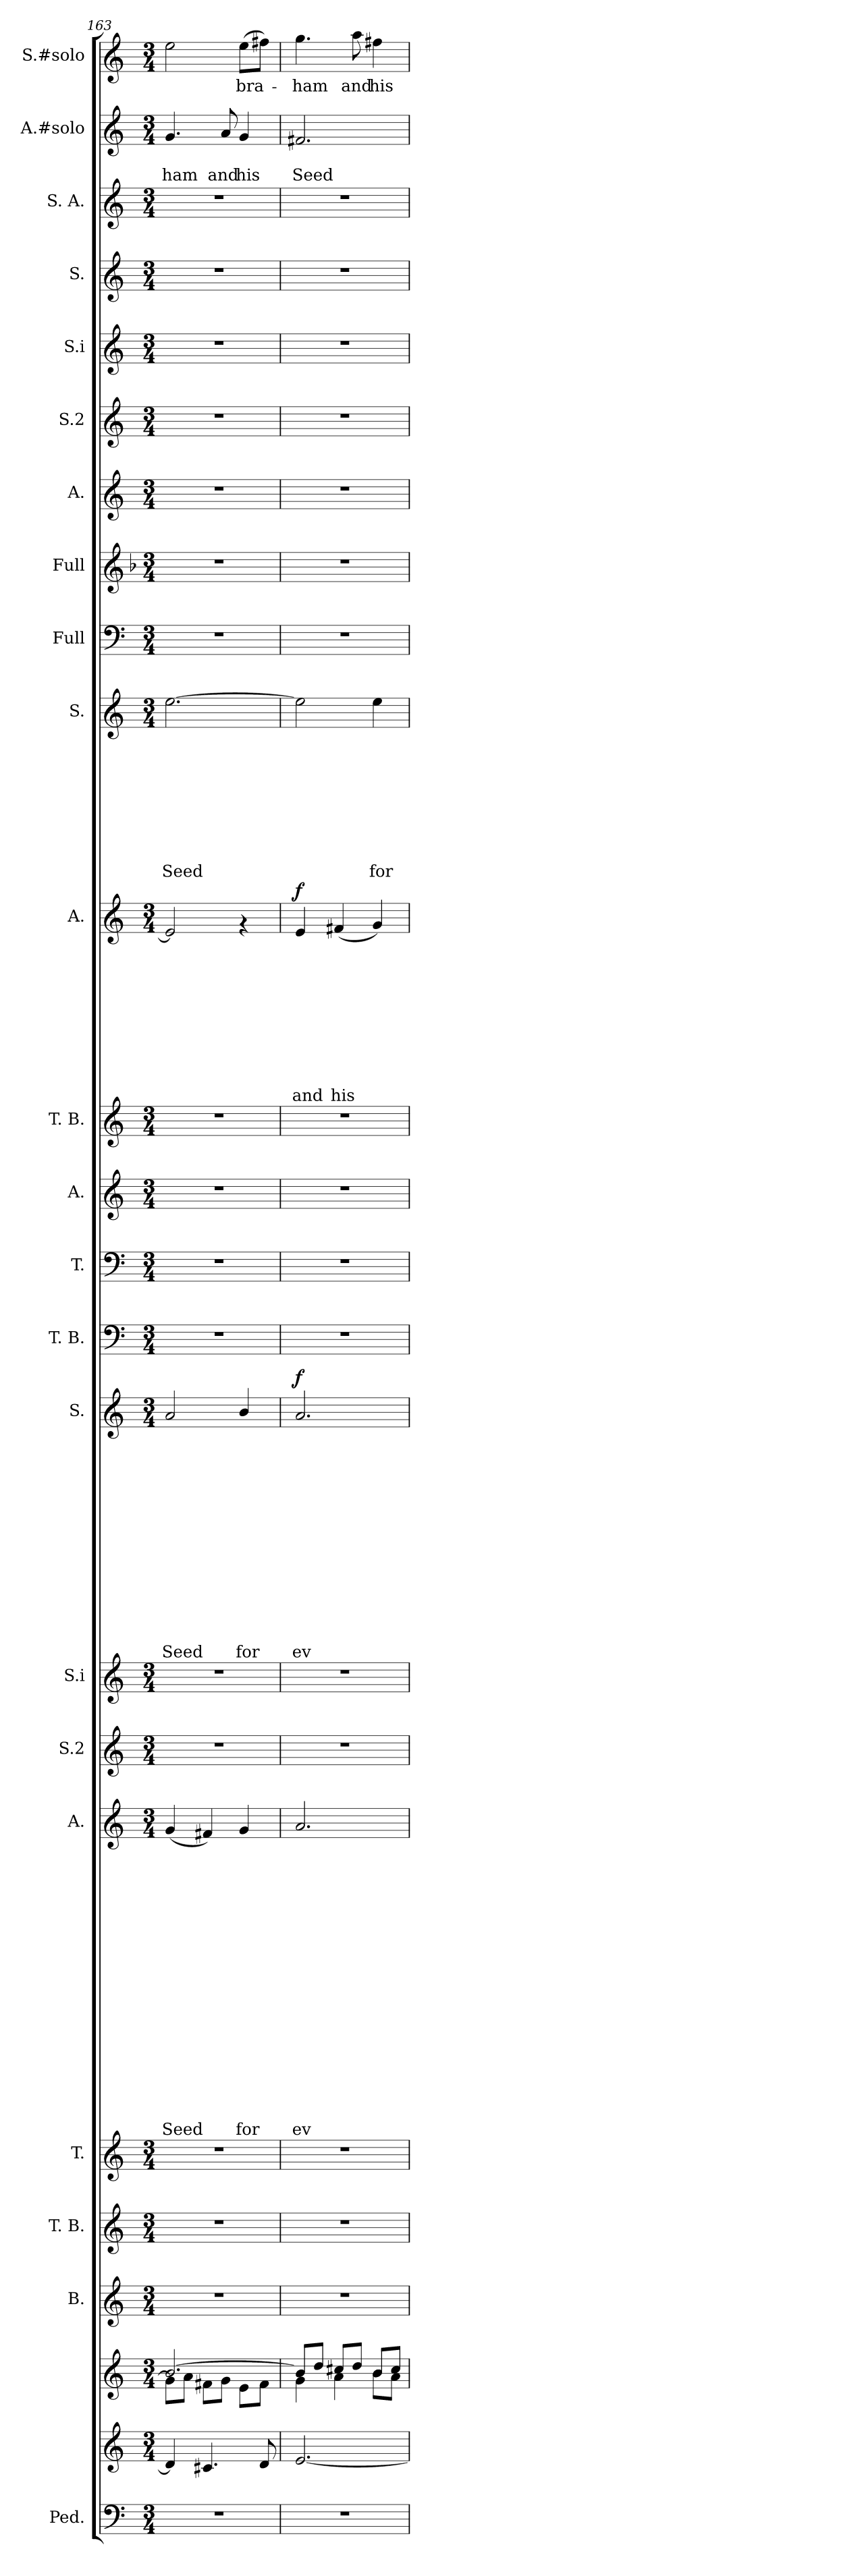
**kern	**kern	**kern	**kern	**kern	**kern	**kern	**text	**text	**text	**text	**text	**text	**text	**text	**text	**text	**text	**text	**text	**text	**text	**text	**text	**text	**kern	**kern	**kern	**text	**text	**text	**text	**text	**text	**text	**text	**text	**text	**text	**text	**text	**text	**dynam	**kern	**kern	**kern	**kern	**kern	**text	**text	**text	**text	**text	**text	**text	**text	**text	**text	**dynam	**kern	**text	**text	**text	**text	**text	**text	**text	**text	**text	**kern	**kern	**kern	**kern	**kern	**kern	**kern	**kern	**text	**text	**kern	**text
*part25	*part24	*part23	*part22	*part21	*part20	*part19	*part19	*part19	*part19	*part19	*part19	*part19	*part19	*part19	*part19	*part19	*part19	*part19	*part19	*part19	*part19	*part19	*part19	*part19	*part18	*part17	*part16	*part16	*part16	*part16	*part16	*part16	*part16	*part16	*part16	*part16	*part16	*part16	*part16	*part16	*part16	*part16	*part15	*part14	*part13	*part12	*part11	*part11	*part11	*part11	*part11	*part11	*part11	*part11	*part11	*part11	*part11	*part11	*part10	*part10	*part10	*part10	*part10	*part10	*part10	*part10	*part10	*part10	*part9	*part8	*part7	*part6	*part5	*part4	*part3	*part2	*part2	*part2	*part1	*part1
*staff25	*staff24	*staff23	*staff22	*staff21	*staff20	*staff19	*staff19	*staff19	*staff19	*staff19	*staff19	*staff19	*staff19	*staff19	*staff19	*staff19	*staff19	*staff19	*staff19	*staff19	*staff19	*staff19	*staff19	*staff19	*staff18	*staff17	*staff16	*staff16	*staff16	*staff16	*staff16	*staff16	*staff16	*staff16	*staff16	*staff16	*staff16	*staff16	*staff16	*staff16	*staff16	*staff16	*staff15	*staff14	*staff13	*staff12	*staff11	*staff11	*staff11	*staff11	*staff11	*staff11	*staff11	*staff11	*staff11	*staff11	*staff11	*staff11	*staff10	*staff10	*staff10	*staff10	*staff10	*staff10	*staff10	*staff10	*staff10	*staff10	*staff9	*staff8	*staff7	*staff6	*staff5	*staff4	*staff3	*staff2	*staff2	*staff2	*staff1	*staff1
*I"Ped.	*	*	*I"B.	*I"T. B.	*I"T.	*I"A.	*	*	*	*	*	*	*	*	*	*	*	*	*	*	*	*	*	*	*I"S.2	*I"S.i	*I"S.	*	*	*	*	*	*	*	*	*	*	*	*	*	*	*	*I"T. B.	*I"T.	*I"A.	*I"T. B.	*I"A.	*	*	*	*	*	*	*	*	*	*	*	*I"S.	*	*	*	*	*	*	*	*	*	*I"Full	*I"Full	*I"A.	*I"S.2	*I"S.i	*I"S.	*I"S. A.	*I"A.#solo	*	*	*I"S.#solo	*
*I'Ped.	*	*	*	*I'T. B.	*I'T.	*I'A.	*	*	*	*	*	*	*	*	*	*	*	*	*	*	*	*	*	*	*I'S.2	*I'S.i	*I'S.	*	*	*	*	*	*	*	*	*	*	*	*	*	*	*	*I'T. B.	*I'T.	*	*I'T. B.	*I'A.	*	*	*	*	*	*	*	*	*	*	*	*I'S.	*	*	*	*	*	*	*	*	*	*	*	*I'A.	*I'S.2	*I'S.i	*I'S.	*I'S. A.	*I'A.#solo	*	*	*I'S.#solo	*
*clefF4	*clefG2	*clefG2	*clefG2	*clefG2	*clefG2	*clefG2	*	*	*	*	*	*	*	*	*	*	*	*	*	*	*	*	*	*	*clefG2	*clefG2	*clefG2	*	*	*	*	*	*	*	*	*	*	*	*	*	*	*	*clefF4	*clefF4	*clefG2	*clefG2	*clefG2	*	*	*	*	*	*	*	*	*	*	*	*clefG2	*	*	*	*	*	*	*	*	*	*clefF4	*clefG2	*clefG2	*clefG2	*clefG2	*clefG2	*clefG2	*clefG2	*	*	*clefG2	*
*	*	*	*	*	*	*	*	*	*	*	*	*	*	*	*	*	*	*	*	*	*	*	*	*	*	*	*	*	*	*	*	*	*	*	*	*	*	*	*	*	*	*	*	*	*	*	*	*	*	*	*	*	*	*	*	*	*	*	*	*	*	*	*	*	*	*	*	*	*	*ITrd3c5	*	*	*	*	*	*	*	*	*	*
*k[]	*k[]	*k[]	*k[]	*k[]	*k[]	*k[]	*	*	*	*	*	*	*	*	*	*	*	*	*	*	*	*	*	*	*k[]	*k[]	*k[]	*	*	*	*	*	*	*	*	*	*	*	*	*	*	*	*k[]	*k[]	*k[]	*k[]	*k[]	*	*	*	*	*	*	*	*	*	*	*	*k[]	*	*	*	*	*	*	*	*	*	*k[]	*k[]	*k[]	*k[]	*k[]	*k[]	*k[]	*k[]	*	*	*k[]	*
*C:	*C:	*C:	*C:	*C:	*C:	*C:	*	*	*	*	*	*	*	*	*	*	*	*	*	*	*	*	*	*	*C:	*C:	*C:	*	*	*	*	*	*	*	*	*	*	*	*	*	*	*	*C:	*C:	*C:	*C:	*C:	*	*	*	*	*	*	*	*	*	*	*	*C:	*	*	*	*	*	*	*	*	*	*C:	*C:	*C:	*C:	*C:	*C:	*C:	*C:	*	*	*C:	*
*M3/4	*M3/4	*M3/4	*M3/4	*M3/4	*M3/4	*M3/4	*	*	*	*	*	*	*	*	*	*	*	*	*	*	*	*	*	*	*M3/4	*M3/4	*M3/4	*	*	*	*	*	*	*	*	*	*	*	*	*	*	*	*M3/4	*M3/4	*M3/4	*M3/4	*M3/4	*	*	*	*	*	*	*	*	*	*	*	*M3/4	*	*	*	*	*	*	*	*	*	*M3/4	*M3/4	*M3/4	*M3/4	*M3/4	*M3/4	*M3/4	*M3/4	*	*	*M3/4	*
=163	=163	=163	=163	=163	=163	=163	=163	=163	=163	=163	=163	=163	=163	=163	=163	=163	=163	=163	=163	=163	=163	=163	=163	=163	=163	=163	=163	=163	=163	=163	=163	=163	=163	=163	=163	=163	=163	=163	=163	=163	=163	=163	=163	=163	=163	=163	=163	=163	=163	=163	=163	=163	=163	=163	=163	=163	=163	=163	=163	=163	=163	=163	=163	=163	=163	=163	=163	=163	=163	=163	=163	=163	=163	=163	=163	=163	=163	=163	=163	=163
*	*	*^	*	*	*	*	*	*	*	*	*	*	*	*	*	*	*	*	*	*	*	*	*	*	*	*	*	*	*	*	*	*	*	*	*	*	*	*	*	*	*	*	*	*	*	*	*	*	*	*	*	*	*	*	*	*	*	*	*	*	*	*	*	*	*	*	*	*	*	*	*	*	*	*	*	*	*	*	*	*
!	!	!	!	!	!	!	!	!	!	!	!	!	!	!	!	!	!	!	!	!	!	!	!	!	!LO:LY:b	!	!	!	!	!	!	!	!	!	!	!	!	!	!	!	!	!LO:LY:b	!	!	!	!	!	!	!	!	!	!	!	!	!	!	!	!	!	!	!	!	!	!	!	!	!	!	!LO:LY:b	!	!	!	!	!	!	!	!	!	!LO:LY:b	!	!
2.r	4d/]	[>2.b/	8g\L]	2.r	2.r	2.r	(<4g/	.	.	.	.	.	.	.	.	.	.	.	.	.	.	.	.	.	Seed	2.r	2.r	2a/	.	.	.	.	.	.	.	.	.	.	.	.	.	Seed	.	2.r	2.r	2.r	2.r	2e/]	.	.	.	.	.	.	.	.	.	.	.	[>2.ee\	.	.	.	.	.	.	.	.	Seed	2.r	2.r	2.r	2.r	2.r	2.r	2.r	4.g/	.	-ham	2ee\	.
.	.	.	8a\J	.	.	.	.	.	.	.	.	.	.	.	.	.	.	.	.	.	.	.	.	.	.	.	.	.	.	.	.	.	.	.	.	.	.	.	.	.	.	.	.	.	.	.	.	.	.	.	.	.	.	.	.	.	.	.	.	.	.	.	.	.	.	.	.	.	.	.	.	.	.	.	.	.	.	.	.	.	.
.	4.c#X/	.	8f#X\L	.	.	.	4f#X/)	.	.	.	.	.	.	.	.	.	.	.	.	.	.	.	.	.	.	.	.	.	.	.	.	.	.	.	.	.	.	.	.	.	.	.	.	.	.	.	.	.	.	.	.	.	.	.	.	.	.	.	.	.	.	.	.	.	.	.	.	.	.	.	.	.	.	.	.	.	.	.	.	.	.
!	!	!	!	!	!	!	!	!	!	!	!	!	!	!	!	!	!	!	!	!	!	!	!	!	!	!	!	!	!	!	!	!	!	!	!	!	!	!	!	!	!	!	!	!	!	!	!	!	!	!	!	!	!	!	!	!	!	!	!	!	!	!	!	!	!	!	!	!	!	!	!	!	!	!	!	!	!	!	!LO:LY:b	!	!
.	.	.	8g\J	.	.	.	.	.	.	.	.	.	.	.	.	.	.	.	.	.	.	.	.	.	.	.	.	.	.	.	.	.	.	.	.	.	.	.	.	.	.	.	.	.	.	.	.	.	.	.	.	.	.	.	.	.	.	.	.	.	.	.	.	.	.	.	.	.	.	.	.	.	.	.	.	.	8a/	.	and	.	.
!	!	!	!	!	!	!	!	!	!	!	!	!	!	!	!	!	!	!	!	!	!	!	!	!	!LO:LY:b	!	!	!	!	!	!	!	!	!	!	!	!	!	!	!	!	!LO:LY:b	!	!	!	!	!	!	!	!	!	!	!	!	!	!	!	!	!	!	!	!	!	!	!	!	!	!	!	!	!	!	!	!	!	!	!	!	!LO:LY:b	!	!LO:LY:b
.	.	.	8e\L	.	.	.	4g/	.	.	.	.	.	.	.	.	.	.	.	.	.	.	.	.	.	for	.	.	4b/	.	.	.	.	.	.	.	.	.	.	.	.	.	for	.	.	.	.	.	4rf	.	.	.	.	.	.	.	.	.	.	.	.	.	.	.	.	.	.	.	.	.	.	.	.	.	.	.	.	4g/	.	his	(>8ee\L	-bra-
.	8d/	.	8f#\J	.	.	.	.	.	.	.	.	.	.	.	.	.	.	.	.	.	.	.	.	.	.	.	.	.	.	.	.	.	.	.	.	.	.	.	.	.	.	.	.	.	.	.	.	.	.	.	.	.	.	.	.	.	.	.	.	.	.	.	.	.	.	.	.	.	.	.	.	.	.	.	.	.	.	.	.	8ff#X\J)	.
=164	=164	=164	=164	=164	=164	=164	=164	=164	=164	=164	=164	=164	=164	=164	=164	=164	=164	=164	=164	=164	=164	=164	=164	=164	=164	=164	=164	=164	=164	=164	=164	=164	=164	=164	=164	=164	=164	=164	=164	=164	=164	=164	=164	=164	=164	=164	=164	=164	=164	=164	=164	=164	=164	=164	=164	=164	=164	=164	=164	=164	=164	=164	=164	=164	=164	=164	=164	=164	=164	=164	=164	=164	=164	=164	=164	=164	=164	=164	=164	=164	=164
!	!	!	!	!	!	!	!	!	!	!	!	!	!	!	!	!	!	!	!	!	!	!	!	!	!LO:LY:b	!	!	!	!	!	!	!	!	!	!	!	!	!	!	!	!	!LO:LY:b	!LO:DY:a	!	!	!	!	!	!	!	!	!	!	!	!	!	!	!LO:LY:b	!LO:DY:a	!	!	!	!	!	!	!	!	!	!	!	!	!	!	!	!	!	!	!	!LO:LY:b	!	!LO:LY:b
2.r	[<2.e/	8b/L]	4g\	2.r	2.r	2.r	2.a/	.	.	.	.	.	.	.	.	.	.	.	.	.	.	.	.	.	ev-	2.r	2.r	2.a/	.	.	.	.	.	.	.	.	.	.	.	.	.	ev-	f	2.r	2.r	2.r	2.r	4e/	.	.	.	.	.	.	.	.	.	and	f	2ee\]	.	.	.	.	.	.	.	.	.	2.r	2.r	2.r	2.r	2.r	2.r	2.r	2.f#X/	.	Seed	4.gg\	-ham
.	.	8dd/J	.	.	.	.	.	.	.	.	.	.	.	.	.	.	.	.	.	.	.	.	.	.	.	.	.	.	.	.	.	.	.	.	.	.	.	.	.	.	.	.	.	.	.	.	.	.	.	.	.	.	.	.	.	.	.	.	.	.	.	.	.	.	.	.	.	.	.	.	.	.	.	.	.	.	.	.	.	.	.
!	!	!	!	!	!	!	!	!	!	!	!	!	!	!	!	!	!	!	!	!	!	!	!	!	!	!	!	!	!	!	!	!	!	!	!	!	!	!	!	!	!	!	!	!	!	!	!	!	!	!	!	!	!	!	!	!	!	!LO:LY:b	!	!	!	!	!	!	!	!	!	!	!	!	!	!	!	!	!	!	!	!	!	!	!
.	.	8cc#X/L	4a\	.	.	.	.	.	.	.	.	.	.	.	.	.	.	.	.	.	.	.	.	.	.	.	.	.	.	.	.	.	.	.	.	.	.	.	.	.	.	.	.	.	.	.	.	(<4f#X/	.	.	.	.	.	.	.	.	.	his	.	.	.	.	.	.	.	.	.	.	.	.	.	.	.	.	.	.	.	.	.	.	.
!	!	!	!	!	!	!	!	!	!	!	!	!	!	!	!	!	!	!	!	!	!	!	!	!	!	!	!	!	!	!	!	!	!	!	!	!	!	!	!	!	!	!	!	!	!	!	!	!	!	!	!	!	!	!	!	!	!	!	!	!	!	!	!	!	!	!	!	!	!	!	!	!	!	!	!	!	!	!	!	!	!LO:LY:b
.	.	8dd/J	.	.	.	.	.	.	.	.	.	.	.	.	.	.	.	.	.	.	.	.	.	.	.	.	.	.	.	.	.	.	.	.	.	.	.	.	.	.	.	.	.	.	.	.	.	.	.	.	.	.	.	.	.	.	.	.	.	.	.	.	.	.	.	.	.	.	.	.	.	.	.	.	.	.	.	.	.	8aa\	and
!	!	!	!	!	!	!	!	!	!	!	!	!	!	!	!	!	!	!	!	!	!	!	!	!	!	!	!	!	!	!	!	!	!	!	!	!	!	!	!	!	!	!	!	!	!	!	!	!	!	!	!	!	!	!	!	!	!	!	!	!	!	!	!	!	!	!	!	!	!LO:LY:b	!	!	!	!	!	!	!	!	!	!	!	!LO:LY:b
.	.	8b/L	8b\L	.	.	.	.	.	.	.	.	.	.	.	.	.	.	.	.	.	.	.	.	.	.	.	.	.	.	.	.	.	.	.	.	.	.	.	.	.	.	.	.	.	.	.	.	4g/)	.	.	.	.	.	.	.	.	.	.	.	4ee\	.	.	.	.	.	.	.	.	for	.	.	.	.	.	.	.	.	.	.	4ff#X\	his
.	.	8cc#/J	8a\J	.	.	.	.	.	.	.	.	.	.	.	.	.	.	.	.	.	.	.	.	.	.	.	.	.	.	.	.	.	.	.	.	.	.	.	.	.	.	.	.	.	.	.	.	.	.	.	.	.	.	.	.	.	.	.	.	.	.	.	.	.	.	.	.	.	.	.	.	.	.	.	.	.	.	.	.	.	.
*	*	*v	*v	*	*	*	*	*	*	*	*	*	*	*	*	*	*	*	*	*	*	*	*	*	*	*	*	*	*	*	*	*	*	*	*	*	*	*	*	*	*	*	*	*	*	*	*	*	*	*	*	*	*	*	*	*	*	*	*	*	*	*	*	*	*	*	*	*	*	*	*	*	*	*	*	*	*	*	*	*	*
=	=	=	=	=	=	=	=	=	=	=	=	=	=	=	=	=	=	=	=	=	=	=	=	=	=	=	=	=	=	=	=	=	=	=	=	=	=	=	=	=	=	=	=	=	=	=	=	=	=	=	=	=	=	=	=	=	=	=	=	=	=	=	=	=	=	=	=	=	=	=	=	=	=	=	=	=	=	=	=	=
*-	*-	*-	*-	*-	*-	*-	*-	*-	*-	*-	*-	*-	*-	*-	*-	*-	*-	*-	*-	*-	*-	*-	*-	*-	*-	*-	*-	*-	*-	*-	*-	*-	*-	*-	*-	*-	*-	*-	*-	*-	*-	*-	*-	*-	*-	*-	*-	*-	*-	*-	*-	*-	*-	*-	*-	*-	*-	*-	*-	*-	*-	*-	*-	*-	*-	*-	*-	*-	*-	*-	*-	*-	*-	*-	*-	*-	*-	*-	*-	*-
